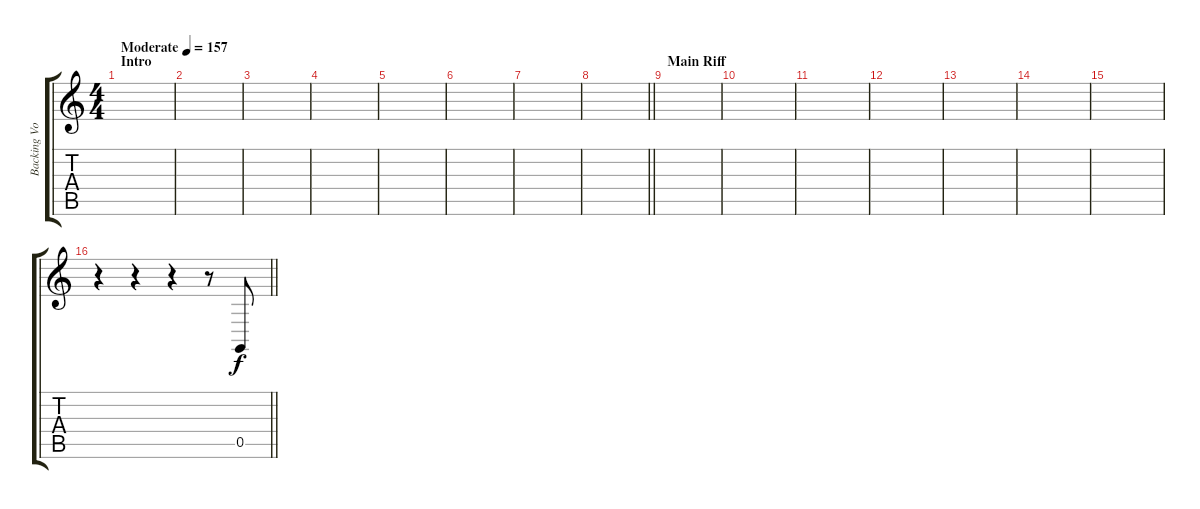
\track ("Backing Vocals" "Backing Vo") {instrument lead6voice}
\staff {score tabs}
\tuning (D4 A3 F3 C3 G2 D2) {hide}
\ts (4 4)
\section ("" "Intro")
\tempo (157 "Moderate")
\clef g2
\ks c
|
|
|
|
|
|
|
\barLineRight lightlight
|
\section ("" "Main Riff")
|
|
|
|
|
|
|
\barLineRight lightlight
r.4 r.4 r.4 r.8 0.5.8
